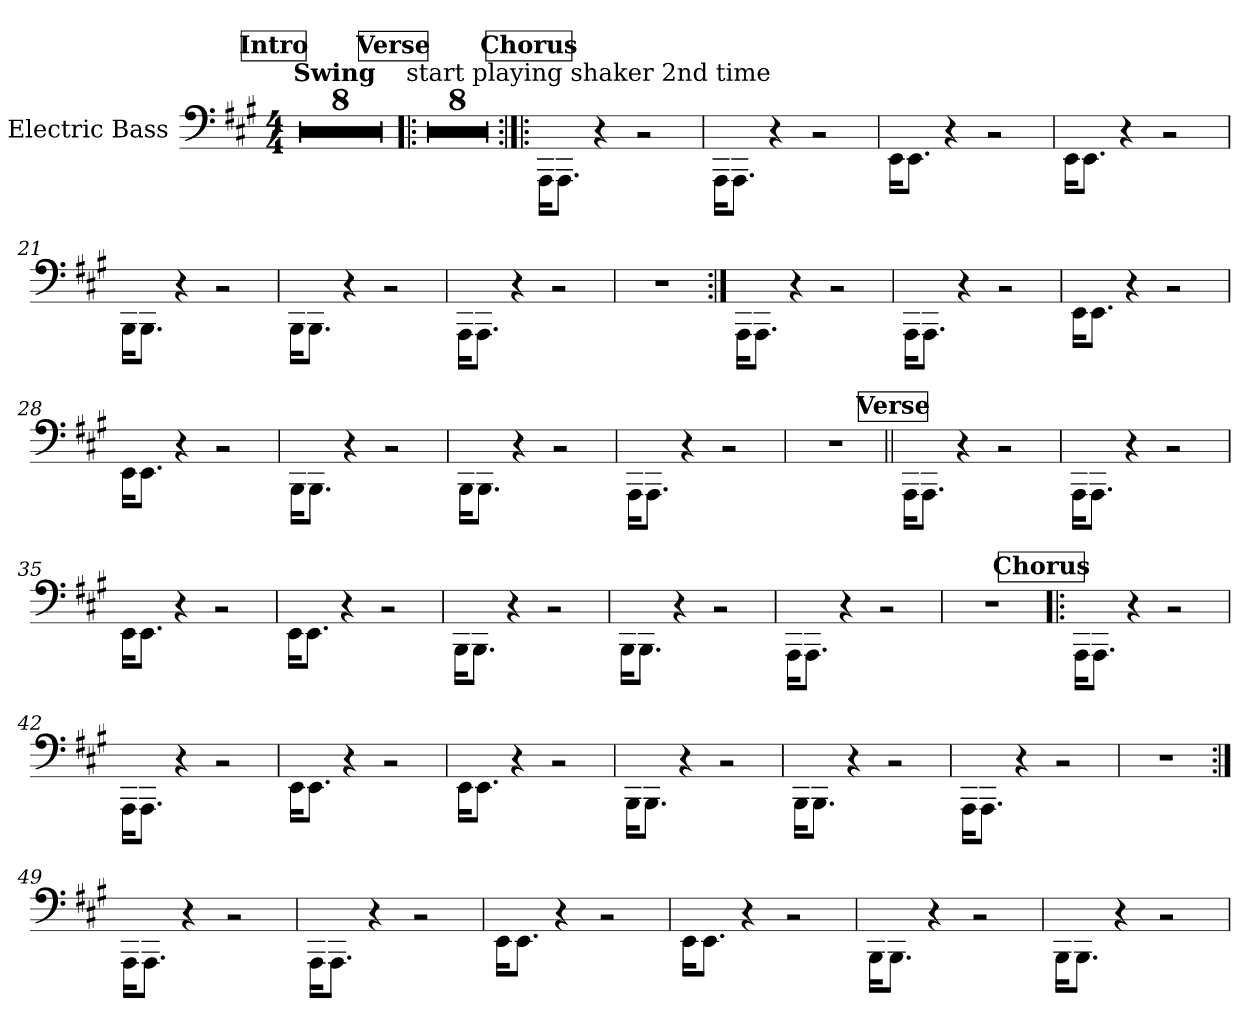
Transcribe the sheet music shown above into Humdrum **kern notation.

**kern
*part1
*staff1
*I"Electric Bass
*I'El. B.
*stria4
*
*ITrd7c12
*k[f#c#g#]
*M4/4
*MM136
!!LO:REH:place=s1:a:B:fs=14:t=Intro
=1
!LO:TX:B:t=Swing
1r
=2
1r
=3
1r
=4
1r
=5
1r
=6
1r
=7
1r
=8
1r
!!LO:REH:place=s1:a:B:fs=14:t=Verse
=9!|:
!LO:TX:t=start playing shaker 2nd time
1r
=10
1r
=11
1r
=12
1r
=13
1r
=14
1r
=15
1r
=16
1r
!!LO:LB:g=z
!!LO:REH:place=s1:a:B:fs=14:t=Chorus
=17:|!|:
16AAAA\KL
8.AAAA\J
4r
2r
=18
16AAAA\KL
8.AAAA\J
4r
2r
=19
16EEE\KL
8.EEE\J
4r
2r
=20
16EEE\KL
8.EEE\J
4r
2r
=21
16BBBB\KL
8.BBBB\J
4r
2r
=22
16BBBB\KL
8.BBBB\J
4r
2r
=23
16AAAA\KL
8.AAAA\J
4r
2r
=24
1r
!!LO:LB:g=z
=25:|!
16AAAA\KL
8.AAAA\J
4r
2r
=26
16AAAA\KL
8.AAAA\J
4r
2r
=27
16EEE\KL
8.EEE\J
4r
2r
=28
16EEE\KL
8.EEE\J
4r
2r
=29
16BBBB\KL
8.BBBB\J
4r
2r
=30
16BBBB\KL
8.BBBB\J
4r
2r
=31
16AAAA\KL
8.AAAA\J
4r
2r
=32
1r
!!LO:LB:g=z
!!LO:REH:place=s1:a:B:fs=14:t=Verse
=33||
16AAAA\KL
8.AAAA\J
4r
2r
=34
16AAAA\KL
8.AAAA\J
4r
2r
=35
16EEE\KL
8.EEE\J
4r
2r
=36
16EEE\KL
8.EEE\J
4r
2r
=37
16BBBB\KL
8.BBBB\J
4r
2r
=38
16BBBB\KL
8.BBBB\J
4r
2r
=39
16AAAA\KL
8.AAAA\J
4r
2r
=40
1r
!!LO:LB:g=z
!!LO:REH:place=s1:a:B:fs=14:t=Chorus
=41!|:
16AAAA\KL
8.AAAA\J
4r
2r
=42
16AAAA\KL
8.AAAA\J
4r
2r
=43
16EEE\KL
8.EEE\J
4r
2r
=44
16EEE\KL
8.EEE\J
4r
2r
=45
16BBBB\KL
8.BBBB\J
4r
2r
=46
16BBBB\KL
8.BBBB\J
4r
2r
=47
16AAAA\KL
8.AAAA\J
4r
2r
=48
1r
!!LO:LB:g=z
=49:|!
16AAAA\KL
8.AAAA\J
4r
2r
=50
16AAAA\KL
8.AAAA\J
4r
2r
=51
16EEE\KL
8.EEE\J
4r
2r
=52
16EEE\KL
8.EEE\J
4r
2r
=53
16BBBB\KL
8.BBBB\J
4r
2r
=54
16BBBB\KL
8.BBBB\J
4r
2r
=
*-
